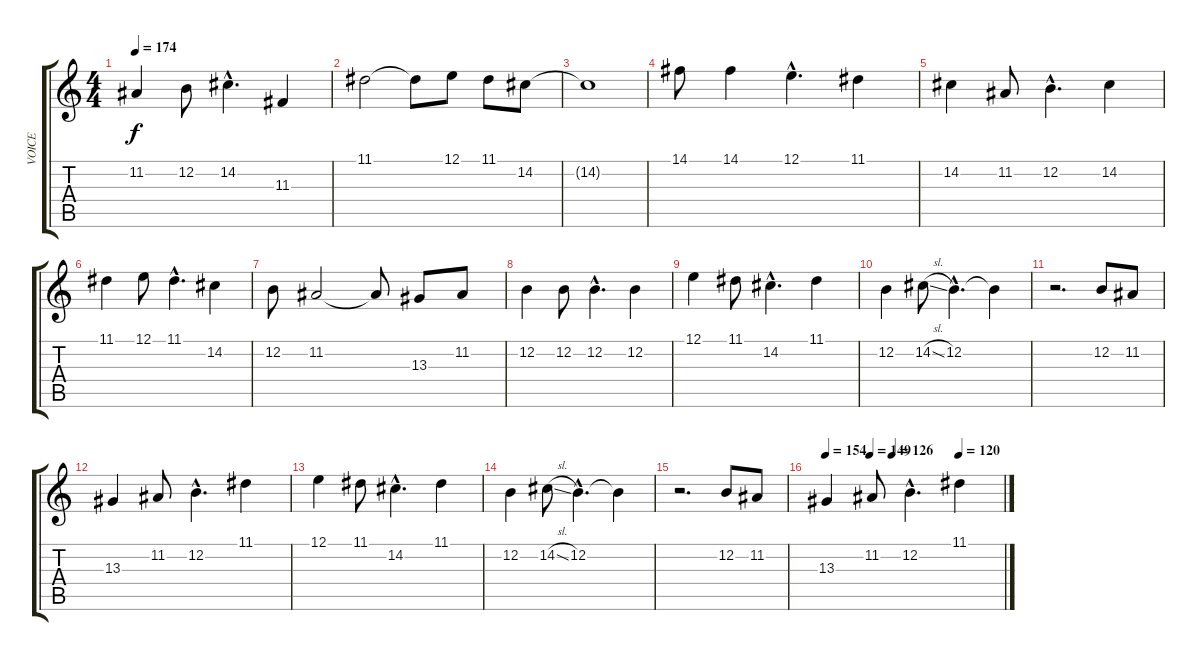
\track ("VOICE" "VOICE") {instrument lead1square}
\staff {score tabs}
\tuning (E4 B3 G3 D3 A2 E2) {hide}
\ts (4 4)
\tempo 174
\clef g2
\ks c
11.2.4{dy f} 12.2.8 14.2{hac}.4{d} 11.3.4 |
11.1.2 11.1{t}.8 12.1.8 11.1.8 14.2.8 |
14.2{t}.1 |
14.1.8 14.1.4 12.1{hac}.4{d} 11.1.4 |
14.2.4 11.2.8 12.2{hac}.4{d} 14.2.4 |
11.1.4 12.1.8 11.1{hac}.4{d} 14.2.4 |
12.2.8 11.2.2 11.2{t}.8 13.3.8 11.2.8 |
12.2.4 12.2.8 12.2{hac}.4{d} 12.2.4 |
12.1.4 11.1.8 14.2{hac}.4{d} 11.1.4 |
12.2.4 14.2{sl}.8 12.2{hac}.4{d} 12.2{t}.4 |
r.2{d} 12.2.8 11.2.8 |
13.3.4 11.2.8 12.2{hac}.4{d} 11.1.4 |
12.1.4 11.1.8 14.2{hac}.4{d} 11.1.4 |
12.2.4 14.2{sl}.8 12.2{hac}.4{d} 12.2{t}.4 |
r.2{d} 12.2.8 11.2.8 |
\tempo 154
\tempo (149 0.25)
\tempo (126 0.375)
\tempo (120 0.75)
13.3.4 11.2.8 12.2{hac}.4{d} 11.1.4
